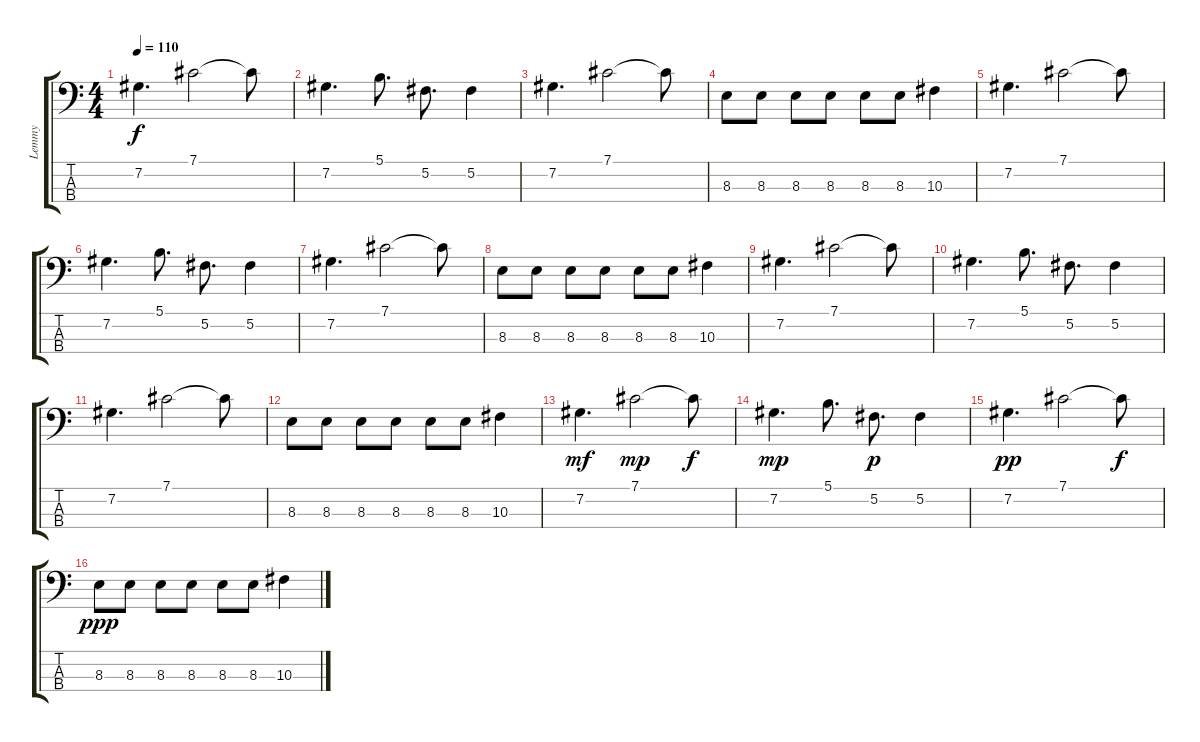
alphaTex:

\track ("Lemmy" "Lemmy") {instrument overdrivenguitar}
\staff {score tabs}
\tuning (Gb2 Db2 Ab1 Eb1) {hide}
\ts (4 4)
\tempo 110
\clef f4
\ks c
7.2.4{d dy f} 7.1.2 7.1{t}.8 |
7.2.4{d} 5.1.8{d} 5.2.8{d} 5.2.4 |
7.2.4{d} 7.1.2 7.1{t}.8 |
8.3.8 8.3.8 8.3.8 8.3.8 8.3.8 8.3.8 10.3.4 |
7.2.4{d} 7.1.2 7.1{t}.8 |
7.2.4{d} 5.1.8{d} 5.2.8{d} 5.2.4 |
7.2.4{d} 7.1.2 7.1{t}.8 |
8.3.8 8.3.8 8.3.8 8.3.8 8.3.8 8.3.8 10.3.4 |
7.2.4{d} 7.1.2 7.1{t}.8 |
7.2.4{d} 5.1.8{d} 5.2.8{d} 5.2.4 |
7.2.4{d} 7.1.2 7.1{t}.8 |
8.3.8 8.3.8 8.3.8 8.3.8 8.3.8 8.3.8 10.3.4 |
7.2.4{d dy mf} 7.1.2{dy mp} 7.1{t}.8{dy f} |
7.2.4{d dy mp} 5.1.8{d} 5.2.8{d dy p} 5.2.4 |
7.2.4{d dy pp} 7.1.2 7.1{t}.8{dy f} |
8.3.8{dy ppp} 8.3.8 8.3.8 8.3.8 8.3.8 8.3.8 10.3.4
